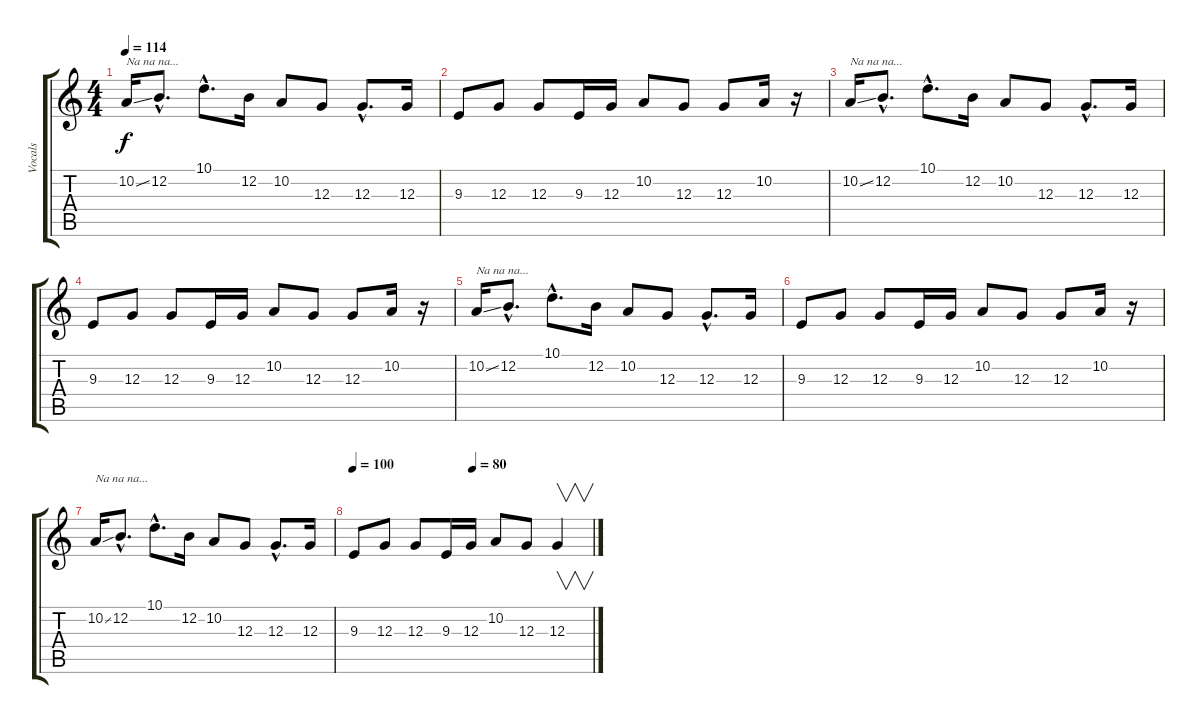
\track ("Vocals" "Vocals") {instrument choiraahs}
\staff {score tabs}
\tuning (E4 B3 G3 D3 A2 E2) {hide}
\ts (4 4)
\tempo 114
\clef g2
\ks c
10.2{ss}.16{txt "Na na na..." dy f} 12.2{hac}.8{d} 10.1{hac}.8{d} 12.2.16 10.2.8 12.3.8 12.3{hac}.8{d} 12.3.16 |
9.3.8 12.3.8 12.3.8 9.3.16 12.3.16 10.2.8 12.3.8 12.3.8 10.2.16 r.16 |
10.2{ss}.16{txt "Na na na..."} 12.2{hac}.8{d} 10.1{hac}.8{d} 12.2.16 10.2.8 12.3.8 12.3{hac}.8{d} 12.3.16 |
9.3.8 12.3.8 12.3.8 9.3.16 12.3.16 10.2.8 12.3.8 12.3.8 10.2.16 r.16 |
10.2{ss}.16{txt "Na na na..."} 12.2{hac}.8{d} 10.1{hac}.8{d} 12.2.16 10.2.8 12.3.8 12.3{hac}.8{d} 12.3.16 |
9.3.8 12.3.8 12.3.8 9.3.16 12.3.16 10.2.8 12.3.8 12.3.8 10.2.16 r.16 |
10.2{ss}.16{txt "Na na na..."} 12.2{hac}.8{d} 10.1{hac}.8{d} 12.2.16 10.2.8 12.3.8 12.3{hac}.8{d} 12.3.16 |
\tempo 100
\tempo (80 0.5)
9.3.8 12.3.8 12.3.8 9.3.16 12.3.16 10.2.8 12.3.8 12.3.4{v}
